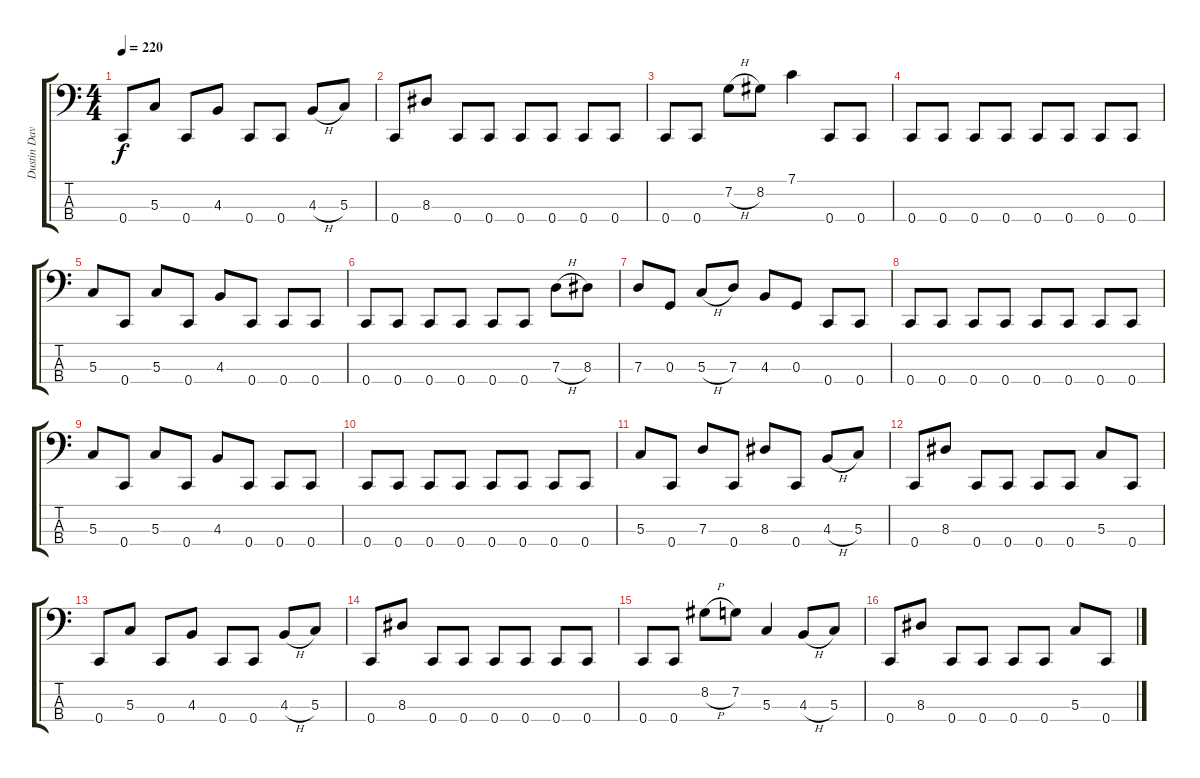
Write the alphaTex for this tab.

\track ("Dustin Davidson (Bass)" "Dustin Dav") {instrument electricbasspick}
\staff {score tabs}
\tuning (F2 C2 G1 C1) {hide}
\ts (4 4)
\tempo 220
\clef f4
\ks c
0.4.8{dy f} 5.3.8 0.4.8 4.3.8 0.4.8 0.4.8 4.3{h}.8 5.3.8 |
0.4.8 8.3.8 0.4.8 0.4.8 0.4.8 0.4.8 0.4.8 0.4.8 |
0.4.8 0.4.8 7.2{h}.8 8.2.8 7.1.4 0.4.8 0.4.8 |
0.4.8 0.4.8 0.4.8 0.4.8 0.4.8 0.4.8 0.4.8 0.4.8 |
5.3.8 0.4.8 5.3.8 0.4.8 4.3.8 0.4.8 0.4.8 0.4.8 |
0.4.8 0.4.8 0.4.8 0.4.8 0.4.8 0.4.8 7.3{h}.8 8.3.8 |
7.3.8 0.3.8 5.3{h}.8 7.3.8 4.3.8 0.3.8 0.4.8 0.4.8 |
0.4.8 0.4.8 0.4.8 0.4.8 0.4.8 0.4.8 0.4.8 0.4.8 |
5.3.8 0.4.8 5.3.8 0.4.8 4.3.8 0.4.8 0.4.8 0.4.8 |
0.4.8 0.4.8 0.4.8 0.4.8 0.4.8 0.4.8 0.4.8 0.4.8 |
5.3.8 0.4.8 7.3.8 0.4.8 8.3.8 0.4.8 4.3{h}.8 5.3.8 |
0.4.8 8.3.8 0.4.8 0.4.8 0.4.8 0.4.8 5.3.8 0.4.8 |
0.4.8 5.3.8 0.4.8 4.3.8 0.4.8 0.4.8 4.3{h}.8 5.3.8 |
0.4.8 8.3.8 0.4.8 0.4.8 0.4.8 0.4.8 0.4.8 0.4.8 |
0.4.8 0.4.8 8.2{h}.8 7.2.8 5.3.4 4.3{h}.8 5.3.8 |
0.4.8 8.3.8 0.4.8 0.4.8 0.4.8 0.4.8 5.3.8 0.4.8
